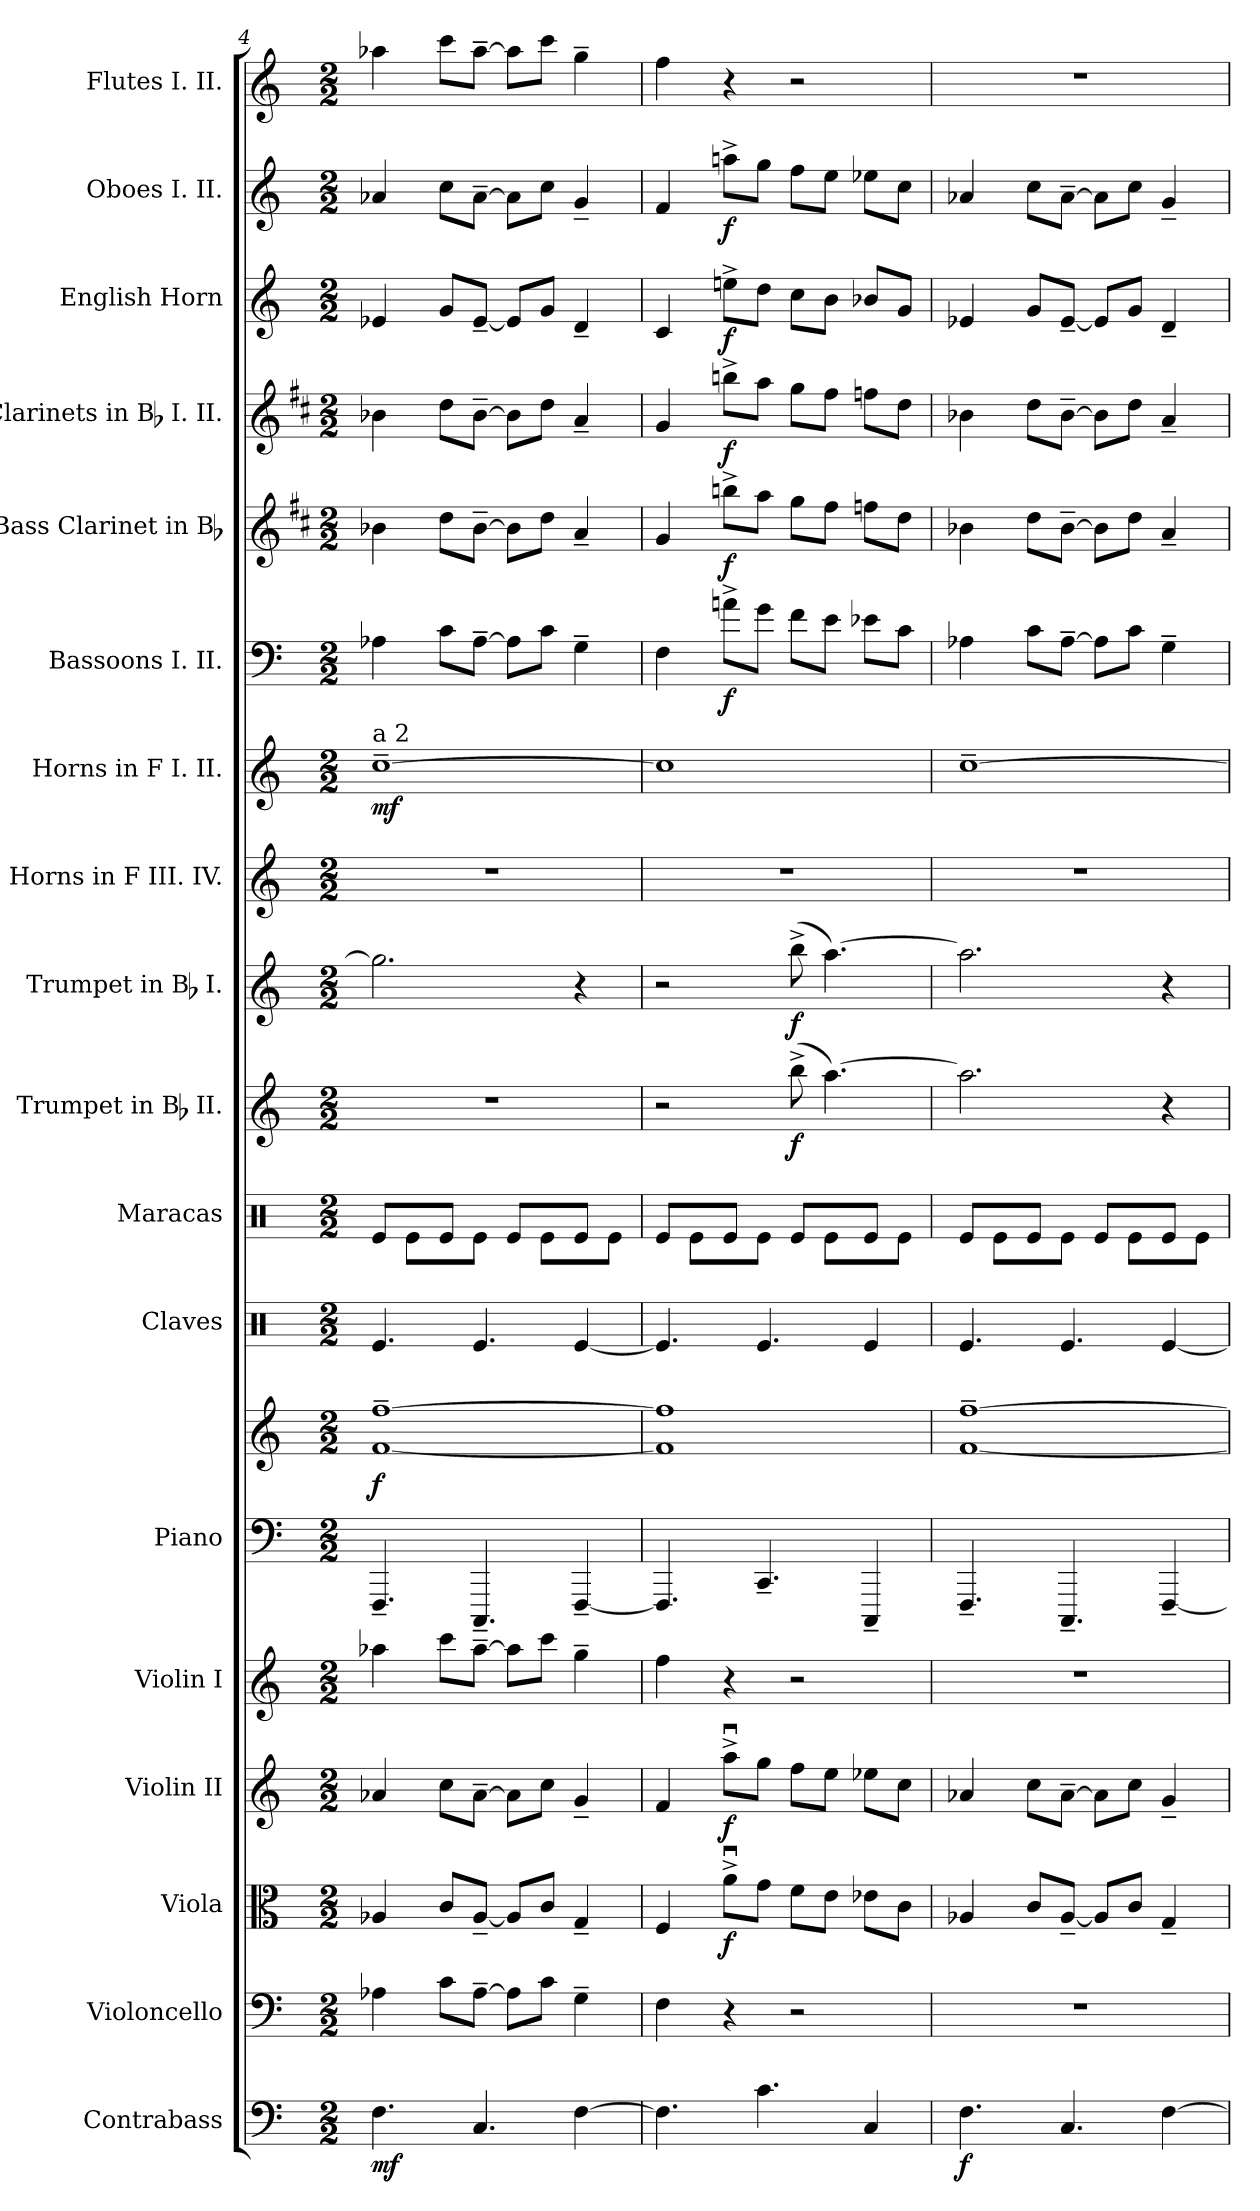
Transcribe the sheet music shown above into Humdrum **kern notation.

**kern	**dynam	**kern	**kern	**dynam	**kern	**dynam	**kern	**kern	**kern	**dynam	**kern	**kern	**kern	**dynam	**kern	**dynam	**kern	**kern	**dynam	**kern	**dynam	**kern	**dynam	**kern	**dynam	**kern	**dynam	**kern	**dynam	**kern
*part18	*part18	*part17	*part16	*part16	*part15	*part15	*part14	*part13	*part13	*part13	*part12	*part11	*part10	*part10	*part9	*part9	*part8	*part7	*part7	*part6	*part6	*part5	*part5	*part4	*part4	*part3	*part3	*part2	*part2	*part1
*staff19	*staff19	*staff18	*staff17	*staff17	*staff16	*staff16	*staff15	*staff14	*staff13	*staff13/14	*staff12	*staff11	*staff10	*staff10	*staff9	*staff9	*staff8	*staff7	*staff7	*staff6	*staff6	*staff5	*staff5	*staff4	*staff4	*staff3	*staff3	*staff2	*staff2	*staff1
*I"Contrabass	*	*I"Violoncello	*I"Viola	*	*I"Violin II	*	*I"Violin I	*I"Piano	*	*	*I"Claves	*I"Maracas	*I"Trumpet in Bb II.	*	*I"Trumpet in Bb I.	*	*I"Horns in F III. IV.	*I"Horns in F I. II.	*	*I"Bassoons I. II.	*	*I"Bass Clarinet in Bb	*	*I"Clarinets in Bb I. II.	*	*I"English Horn	*	*I"Oboes I. II.	*	*I"Flutes I. II.
*I'Cb.	*	*I'Vc.	*I'Vla.	*	*I'Vln. II	*	*I'Vln. I	*I'Pno.	*	*	*I'Clv.	*	*I'Tpt.	*	*I'Tpt.	*	*I'Hn.	*I'Hn.	*	*I'Bsn.	*	*I'B. Cl.	*	*I'Cl.	*	*	*	*I'Ob.	*	*I'Fl.
*clefF4	*	*clefF4	*clefC3	*	*clefG2	*	*clefG2	*clefF4	*clefG2	*	*clefX	*clefX	*clefG2	*	*clefG2	*	*clefG2	*clefG2	*	*clefF4	*	*clefG2	*	*clefG2	*	*clefG2	*	*clefG2	*	*clefG2
*ITrd7c12	*	*	*	*	*	*	*	*	*	*	*	*	*ITrd1c2	*	*ITrd1c2	*	*ITrd4c7	*ITrd4c7	*	*	*	*ITrd1c2	*	*ITrd1c2	*	*ITrd4c7	*	*	*	*
*k[]	*	*k[]	*k[]	*	*k[]	*	*k[]	*k[]	*k[]	*	*k[]	*k[]	*k[b-e-]	*	*k[b-e-]	*	*k[b-]	*k[b-]	*	*k[]	*	*k[]	*	*k[]	*	*k[b-]	*	*k[]	*	*k[]
*C:	*	*C:	*C:	*	*C:	*	*C:	*C:	*C:	*	*C:	*C:	*	*	*	*	*	*	*	*C:	*	*C:	*	*C:	*	*F:	*	*C:	*	*C:
*M2/2	*	*M2/2	*M2/2	*	*M2/2	*	*M2/2	*M2/2	*M2/2	*	*M2/2	*M2/2	*M2/2	*	*M2/2	*	*M2/2	*M2/2	*	*M2/2	*	*M2/2	*	*M2/2	*	*M2/2	*	*M2/2	*	*M2/2
=4	=4	=4	=4	=4	=4	=4	=4	=4	=4	=4	=4	=4	=4	=4	=4	=4	=4	=4	=4	=4	=4	=4	=4	=4	=4	=4	=4	=4	=4	=4
*	*	*	*	*	*	*	*	*	*	*	*	*^	*	*	*	*	*	*	*	*	*	*	*	*	*	*	*	*	*	*
!	!	!	!	!	!	!	!	!	!	!	!	!	!	!	!	!	!	!	!LO:TX:a:t=a 2	!	!	!	!	!	!	!	!	!	!	!	!
4.FF	mf	4A-X	4A-X	.	4a-X	.	4aa-X	4.FFF~	[1f~ [1ff~	f	4.Re/	8Re/L	8ryy	1r	.	2.ff]	.	1r	[1f~	mf	4A-X	.	4a-X	.	4a-X	.	4A-X	.	4a-X	.	4aa-X
.	.	.	.	.	.	.	.	.	.	.	.	8ryy	8Re\L	.	.	.	.	.	.	.	.	.	.	.	.	.	.	.	.	.	.
.	.	8cL	8cL	.	8ccL	.	8cccL	.	.	.	.	8Re/J	8ryy	.	.	.	.	.	.	.	8cL	.	8ccL	.	8ccL	.	8cL	.	8ccL	.	8cccL
4.CC	.	[8A-~J	[8A-~J	.	[8a-~J	.	[8aa-~J	4.CCC~	.	.	4.Re/	8ryy	8Re\J	.	.	.	.	.	.	.	[8A-~J	.	[8a-~J	.	[8a-~J	.	[8A-~J	.	[8a-~J	.	[8aa-~J
.	.	8A-L]	8A-L]	.	8a-L]	.	8aa-L]	.	.	.	.	8Re/L	8ryy	.	.	.	.	.	.	.	8A-L]	.	8a-L]	.	8a-L]	.	8A-L]	.	8a-L]	.	8aa-L]
.	.	8cJ	8cJ	.	8ccJ	.	8cccJ	.	.	.	.	8ryy	8Re\L	.	.	.	.	.	.	.	8cJ	.	8ccJ	.	8ccJ	.	8cJ	.	8ccJ	.	8cccJ
[4FF	.	4G~	4G~	.	4g~	.	4gg~	[4FFF~	.	.	[4Re/	8Re/J	8ryy	.	.	4r	.	.	.	.	4G~	.	4g~	.	4g~	.	4G~	.	4g~	.	4gg~
.	.	.	.	.	.	.	.	.	.	.	.	8ryy	8Re\J	.	.	.	.	.	.	.	.	.	.	.	.	.	.	.	.	.	.
=5	=5	=5	=5	=5	=5	=5	=5	=5	=5	=5	=5	=5	=5	=5	=5	=5	=5	=5	=5	=5	=5	=5	=5	=5	=5	=5	=5	=5	=5	=5	=5
4.FF]	.	4F	4F	.	4f	.	4ff	4.FFF]	1f] 1ff]	.	4.Re/]	8Re/L	8ryy	2r	.	2r	.	1r	1f]	.	4F	.	4f	.	4f	.	4F	.	4f	.	4ff
.	.	.	.	.	.	.	.	.	.	.	.	8ryy	8Re\L	.	.	.	.	.	.	.	.	.	.	.	.	.	.	.	.	.	.
.	.	4r	8a^uL	f	8aa^uL	f	4r	.	.	.	.	8Re/J	8ryy	.	.	.	.	.	.	.	8ani^L	f	8aan^L	f	8aan^L	f	8an^L	f	8aani^L	f	4r
4.C	.	.	8gJ	.	8ggJ	.	.	4.CC~	.	.	4.Re/	8ryy	8Re\J	.	.	.	.	.	.	.	8gJ	.	8ggJ	.	8ggJ	.	8gJ	.	8ggJ	.	.
.	.	2r	8fL	.	8ffL	.	2r	.	.	.	.	8Re/L	8ryy	(8aa^	f	(8aa^	f	.	.	.	8fL	.	8ffL	.	8ffL	.	8fL	.	8ffL	.	2r
.	.	.	8eJ	.	8eeJ	.	.	.	.	.	.	8ryy	8Re\L	[4.gg)	.	[4.gg)	.	.	.	.	8eJ	.	8eeJ	.	8eeJ	.	8eJ	.	8eeJ	.	.
4CC	.	.	8e-XL	.	8ee-XL	.	.	4CCC~	.	.	4Re/	8Re/J	8ryy	.	.	.	.	.	.	.	8e-XL	.	8ee-XL	.	8ee-XL	.	8e-XL	.	8ee-XL	.	.
.	.	.	8cJ	.	8ccJ	.	.	.	.	.	.	8ryy	8Re\J	.	.	.	.	.	.	.	8cJ	.	8ccJ	.	8ccJ	.	8cJ	.	8ccJ	.	.
=6	=6	=6	=6	=6	=6	=6	=6	=6	=6	=6	=6	=6	=6	=6	=6	=6	=6	=6	=6	=6	=6	=6	=6	=6	=6	=6	=6	=6	=6	=6	=6
4.FF	f	1r	4A-X	.	4a-X	.	1r	4.FFF~	[1f~ [1ff~	.	4.Re/	8Re/L	8ryy	2.gg]	.	2.gg]	.	1r	[1f~	.	4A-X	.	4a-X	.	4a-X	.	4A-X	.	4a-X	.	1r
.	.	.	.	.	.	.	.	.	.	.	.	8ryy	8Re\L	.	.	.	.	.	.	.	.	.	.	.	.	.	.	.	.	.	.
.	.	.	8cL	.	8ccL	.	.	.	.	.	.	8Re/J	8ryy	.	.	.	.	.	.	.	8cL	.	8ccL	.	8ccL	.	8cL	.	8ccL	.	.
4.CC	.	.	[8A-~J	.	[8a-~J	.	.	4.CCC~	.	.	4.Re/	8ryy	8Re\J	.	.	.	.	.	.	.	[8A-~J	.	[8a-~J	.	[8a-~J	.	[8A-~J	.	[8a-~J	.	.
.	.	.	8A-L]	.	8a-L]	.	.	.	.	.	.	8Re/L	8ryy	.	.	.	.	.	.	.	8A-L]	.	8a-L]	.	8a-L]	.	8A-L]	.	8a-L]	.	.
.	.	.	8cJ	.	8ccJ	.	.	.	.	.	.	8ryy	8Re\L	.	.	.	.	.	.	.	8cJ	.	8ccJ	.	8ccJ	.	8cJ	.	8ccJ	.	.
[4FF	.	.	4G~	.	4g~	.	.	[4FFF~	.	.	[4Re/	8Re/J	8ryy	4r	.	4r	.	.	.	.	4G~	.	4g~	.	4g~	.	4G~	.	4g~	.	.
.	.	.	.	.	.	.	.	.	.	.	.	8ryy	8Re\J	.	.	.	.	.	.	.	.	.	.	.	.	.	.	.	.	.	.
*	*	*	*	*	*	*	*	*	*	*	*	*v	*v	*	*	*	*	*	*	*	*	*	*	*	*	*	*	*	*	*	*
=	=	=	=	=	=	=	=	=	=	=	=	=	=	=	=	=	=	=	=	=	=	=	=	=	=	=	=	=	=	=
*-	*-	*-	*-	*-	*-	*-	*-	*-	*-	*-	*-	*-	*-	*-	*-	*-	*-	*-	*-	*-	*-	*-	*-	*-	*-	*-	*-	*-	*-	*-
